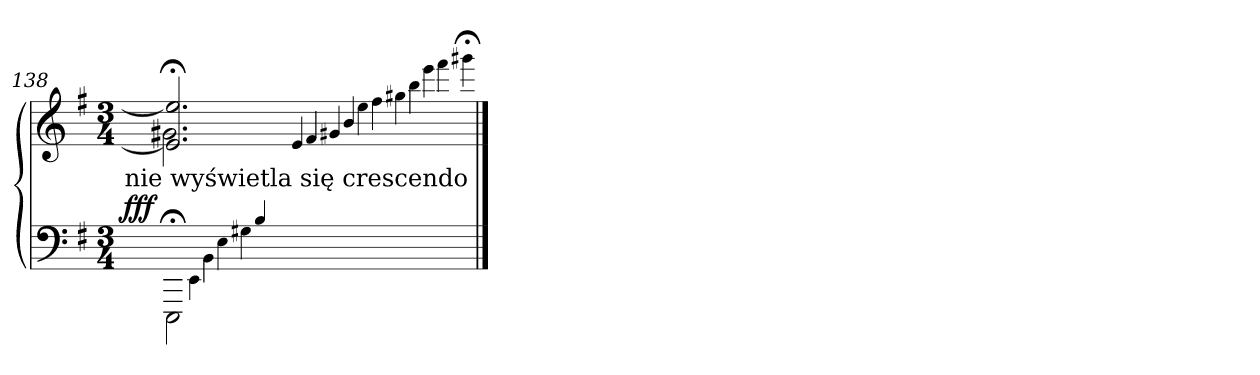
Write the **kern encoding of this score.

**kern	**kern	**dynam
*part1	*part1	*part1
*staff2	*staff1	*staff1/2
*clefF4	*clefG2	*
*k[f#]	*k[f#]	*
*M3/4	*M3/4	*
=138	=138	=138
*	*^	*
2EEE;<\	2.e];< 2.ee];<	2.g#X	fff
4ryy	.	.	.
.	4qqryy	.	.
.	4qqryy	.	.
.	4qqryy	.	.
.	4qqryy	.	.
.	4qqryy	.	.
.	4qqe/	.	.
.	4qqf#/	.	.
.	4qqg#X/	.	.
.	4qqb/	.	.
.	4qqee\	.	.
4qqEE\	4qqff#\	.	.
4qqBB\	4qqgg#X\	.	.
4qqE\	4qqbb\	.	.
4qqG#X\	4qqeee\	.	.
4qqB/	4qqfff#\	.	.
!	!LO:TX:b:t=nie wyświetla się crescendo	!	!
1ryy	4qqggg#X;<\	1ryy	[ [
*	*v	*v	*
==	==	==
*-	*-	*-
